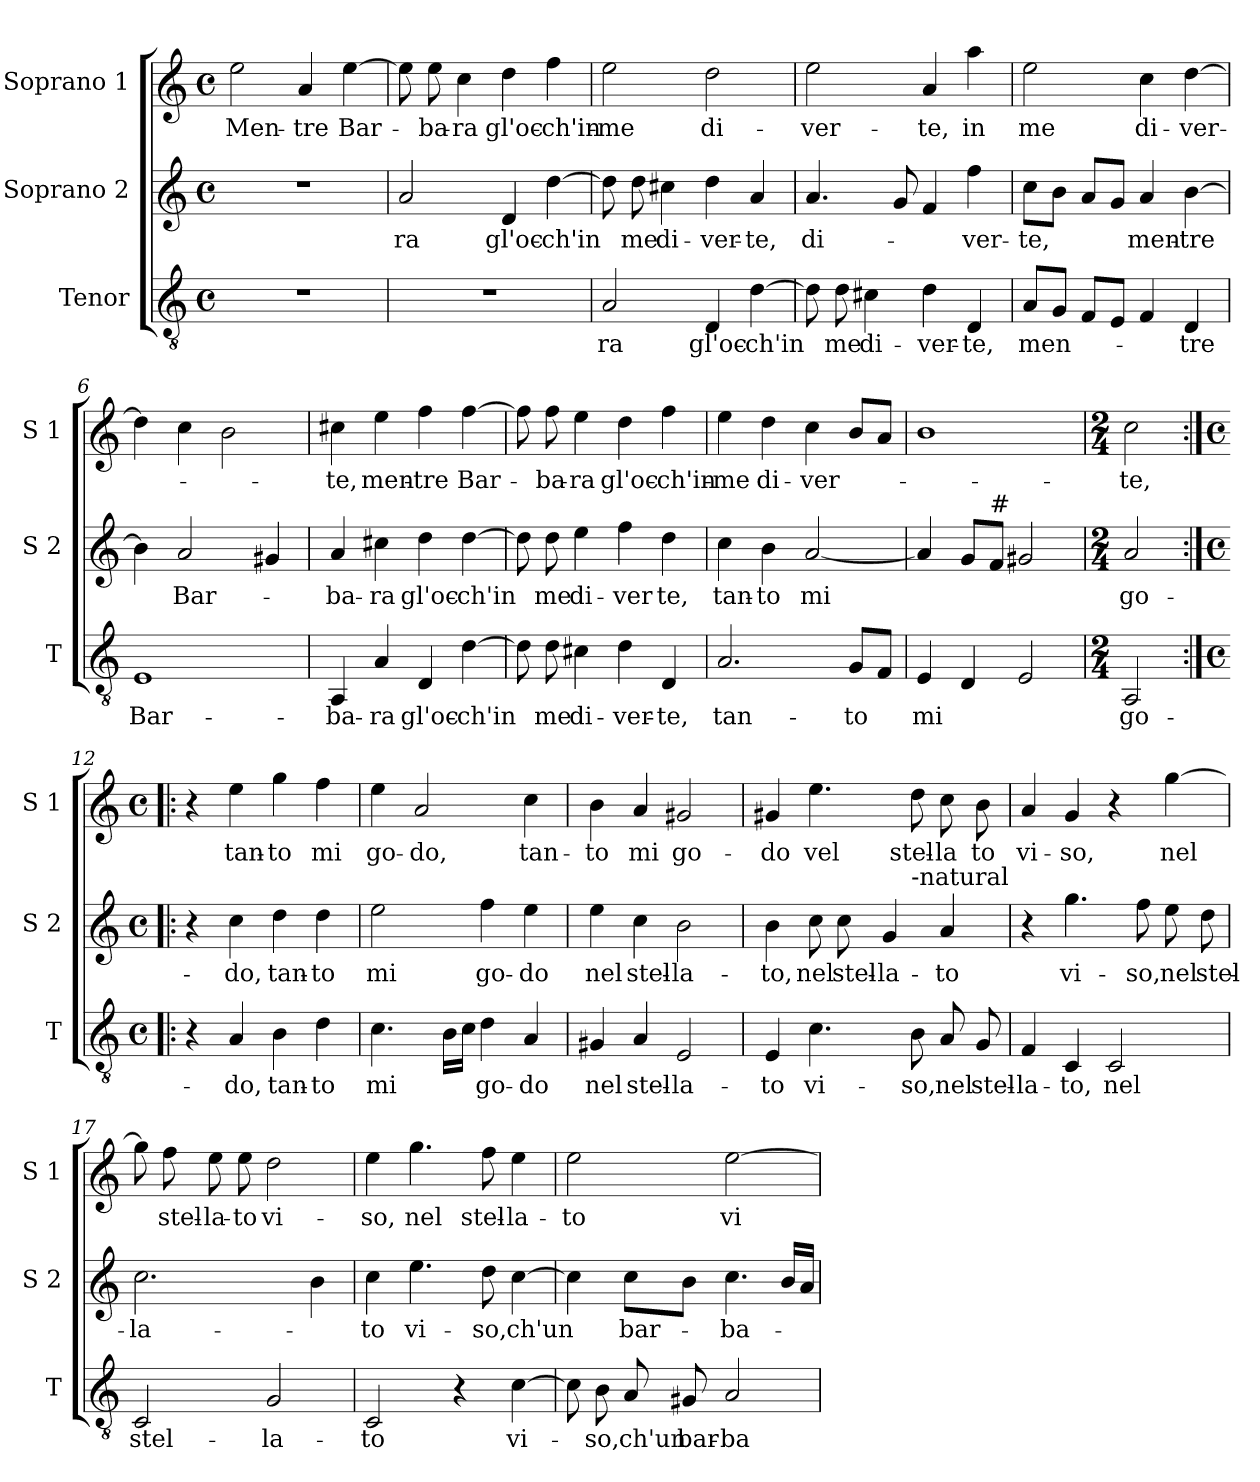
**kern	**text	**kern	**text	**kern	**text
*part3	*part3	*part2	*part2	*part1	*part1
*staff3	*staff3	*staff2	*staff2	*staff1	*staff1
*I"Tenor	*	*I"Soprano 2	*	*I"Soprano 1	*
*I'T	*	*I'S 2	*	*I'S 1	*
*clefGv2	*	*clefG2	*	*clefG2	*
*k[]	*	*k[]	*	*k[]	*
*C:	*	*C:	*	*C:	*
*M4/4	*	*M4/4	*	*M4/4	*
*met(c)	*	*met(c)	*	*met(c)	*
=1	=1	=1	=1	=1	=1
!	!	!	!	!	!LO:LY:b
1r	.	1r	.	2ee\	Men-
!	!	!	!	!	!LO:LY:b
.	.	.	.	4a/	-tre
!	!	!	!	!	!LO:LY:b
.	.	.	.	[4ee\	Bar-
=2	=2	=2	=2	=2	=2
!	!	!	!LO:LY:b	!	!
1r	.	2a/	ra	8ee\]	.
!	!	!	!	!	!LO:LY:b
.	.	.	.	8ee\	-ba-
!	!	!	!	!	!LO:LY:b
.	.	.	.	4cc\	-ra
!	!	!	!LO:LY:b	!	!LO:LY:b
.	.	4d/	gl'oc-	4dd\	gl'oc-
!	!	!	!LO:LY:b	!	!LO:LY:b
.	.	[4dd\	-ch'in	4ff\	-ch'in-
=3	=3	=3	=3	=3	=3
!	!LO:LY:b	!	!	!	!LO:LY:b
2A/	ra	8dd\]	.	2ee\	-me
!	!	!	!LO:LY:b	!	!
.	.	8dd\	me	.	.
!	!	!	!LO:LY:b	!	!
.	.	4cc#X\	di-	.	.
!	!LO:LY:b	!	!LO:LY:b	!	!LO:LY:b
4D/	gl'oc-	4dd\	-ver-	2dd\	di-
!	!LO:LY:b	!	!LO:LY:b	!	!
[4d\	-ch'in	4a/	-te,	.	.
=4	=4	=4	=4	=4	=4
!	!	!	!LO:LY:b	!	!LO:LY:b
8d\]	.	4.a/	di-	2ee\	-ver-
!	!LO:LY:b	!	!	!	!
8d\	me	.	.	.	.
!	!LO:LY:b	!	!	!	!
4c#X\	di-	.	.	.	.
.	.	8g/	.	.	.
!	!LO:LY:b	!	!	!	!LO:LY:b
4d\	-ver-	4f/	.	4a/	-te,
!	!LO:LY:b	!	!LO:LY:b	!	!LO:LY:b
4D/	-te,	4ff\	-ver-	4aa\	in
=5	=5	=5	=5	=5	=5
!	!LO:LY:b	!	!LO:LY:b	!	!LO:LY:b
8A/L	men-	8cc\L	-te,	2ee\	me
8G/J	.	8b\J	.	.	.
8F/L	.	8a/L	.	.	.
8E/J	.	8g/J	.	.	.
!	!	!	!LO:LY:b	!	!LO:LY:b
4F/	.	4a/	men-	4cc\	di-
!	!LO:LY:b	!	!LO:LY:b	!	!LO:LY:b
4D/	-tre	[4b\	-tre	[4dd\	-ver-
!!LO:LB:g=z
=6	=6	=6	=6	=6	=6
!	!LO:LY:b	!	!	!	!
1E	Bar-	4b\]	.	4dd\]	.
!	!	!	!LO:LY:b	!	!
.	.	2a/	Bar-	4cc\	.
.	.	.	.	2b\	.
.	.	4g#X/	.	.	.
=7	=7	=7	=7	=7	=7
!	!LO:LY:b	!	!LO:LY:b	!	!LO:LY:b
4AA/	-ba-	4a/	-ba-	4cc#X\	-te,
!	!LO:LY:b	!	!LO:LY:b	!	!LO:LY:b
4A/	-ra	4cc#X\	-ra	4ee\	men-
!	!LO:LY:b	!	!LO:LY:b	!	!LO:LY:b
4D/	gl'oc-	4dd\	gl'oc-	4ff\	-tre
!	!LO:LY:b	!	!LO:LY:b	!	!LO:LY:b
[4d\	-ch'in	[4dd\	-ch'in	[4ff\	Bar-
=8	=8	=8	=8	=8	=8
8d\]	.	8dd\]	.	8ff\]	.
!	!LO:LY:b	!	!LO:LY:b	!	!LO:LY:b
8d\	me	8dd\	me	8ff\	-ba-
!	!LO:LY:b	!	!LO:LY:b	!	!LO:LY:b
4c#X\	di-	4ee\	di-	4ee\	-ra
!	!LO:LY:b	!	!LO:LY:b	!	!LO:LY:b
4d\	-ver-	4ff\	-ver	4dd\	gl'oc-
!	!LO:LY:b	!	!LO:LY:b	!	!LO:LY:b
4D/	-te,	4dd\	te,	4ff\	-ch'in-
=9	=9	=9	=9	=9	=9
!	!LO:LY:b	!	!LO:LY:b	!	!LO:LY:b
2.A/	tan-	4cc\	tan-	4ee\	-me
!	!	!	!LO:LY:b	!	!LO:LY:b
.	.	4b\	-to	4dd\	di-
!	!	!	!LO:LY:b	!	!LO:LY:b
.	.	[2a/	mi	4cc\	-ver-
!	!LO:LY:b	!	!	!	!
8G/L	-to	.	.	8b/L	.
8F/J	.	.	.	8a/J	.
=10	=10	=10	=10	=10	=10
!	!LO:LY:b	!	!	!	!
4E/	mi	4a/]	.	1b	.
4D/	.	8g/L	.	.	.
!	!	!LO:TX:a:t=#	!	!	!
.	.	8f/J	.	.	.
2E/	.	2g#X/	.	.	.
=11	=11	=11	=11	=11	=11
*M2/4	*	*M2/4	*	*M2/4	*
!	!LO:LY:b	!	!LO:LY:b	!	!LO:LY:b
2AA/	go-	2a/	go-	2cc\	-te,
!!LO:LB:g=z
=12:|!|:	=12:|!|:	=12:|!|:	=12:|!|:	=12:|!|:	=12:|!|:
*M4/4	*	*M4/4	*	*M4/4	*
*met(c)	*	*met(c)	*	*met(c)	*
4r	.	4r	.	4r	.
!	!LO:LY:b	!	!LO:LY:b	!	!LO:LY:b
4A/	-do,	4cc\	-do,	4ee\	tan-
!	!LO:LY:b	!	!LO:LY:b	!	!LO:LY:b
4B\	tan-	4dd\	tan-	4gg\	-to
!	!LO:LY:b	!	!LO:LY:b	!	!LO:LY:b
4d\	-to	4dd\	-to	4ff\	mi
=13	=13	=13	=13	=13	=13
!	!LO:LY:b	!	!LO:LY:b	!	!LO:LY:b
4.c\	mi	2ee\	mi	4ee\	go-
!	!	!	!	!	!LO:LY:b
.	.	.	.	2a/	-do,
16B\LL	.	.	.	.	.
16c\JJ	.	.	.	.	.
!	!LO:LY:b	!	!LO:LY:b	!	!
4d\	go-	4ff\	go-	.	.
!	!LO:LY:b	!	!LO:LY:b	!	!LO:LY:b
4A/	-do	4ee\	-do	4cc\	tan-
=14	=14	=14	=14	=14	=14
!	!LO:LY:b	!	!LO:LY:b	!	!LO:LY:b
4G#X/	nel	4ee\	nel	4b\	-to
!	!LO:LY:b	!	!LO:LY:b	!	!LO:LY:b
4A/	stel-	4cc\	stel-	4a/	mi
!	!LO:LY:b	!	!LO:LY:b	!	!LO:LY:b
2E/	-la-	2b\	-la-	2g#X/	go-
=15	=15	=15	=15	=15	=15
!	!LO:LY:b	!	!LO:LY:b	!	!LO:LY:b
*	*	*^	*	*	*
4E/	-to	4b\	2ryy	-to,	4g#X/	-do
!	!LO:LY:b	!	!	!LO:LY:b	!	!LO:LY:b
4.c\	vi-	8cc\	.	nel	4.ee\	vel
!	!	!	!	!LO:LY:b	!	!
.	.	8cc\	.	stel-	.	.
!	!	!	!	!LO:LY:b	!	!
.	.	4g/	8ryy	-la-	.	.
!	!	!	!LO:TX:a:t=-natural	!	!	!
!	!LO:LY:b	!	!	!	!	!LO:LY:b
8B\	-so,	.	4.ryy	.	8dd\	stel-
!	!LO:LY:b	!	!	!LO:LY:b	!	!LO:LY:b
8A/	nel	4a/	.	-to	8cc\	-la
!	!LO:LY:b	!	!	!	!	!LO:LY:b
8G/	stel-	.	.	.	8b\	to
=16	=16	=16	=16	=16	=16	=16
!	!LO:LY:b	!	!	!	!	!LO:LY:b
*	*	*v	*v	*	*	*
4F/	-la-	4r	.	4a/	vi-
!	!LO:LY:b	!	!LO:LY:b	!	!LO:LY:b
4C/	-to,	4.gg\	vi-	4g/	-so,
!	!LO:LY:b	!	!	!	!
2C/	nel	.	.	4r	.
!	!	!	!LO:LY:b	!	!
.	.	8ff\	-so,	.	.
!	!	!	!LO:LY:b	!	!LO:LY:b
.	.	8ee\	nel	[4gg\	nel
!	!	!	!LO:LY:b	!	!
.	.	8dd\	stel-	.	.
!!LO:PB:g=z
=17	=17	=17	=17	=17	=17
!	!LO:LY:b	!	!LO:LY:b	!	!
2C/	stel-	2.cc\	-la-	8gg\]	.
!	!	!	!	!	!LO:LY:b
.	.	.	.	8ff\	stel-
!	!	!	!	!	!LO:LY:b
.	.	.	.	8ee\	-la-
!	!	!	!	!	!LO:LY:b
.	.	.	.	8ee\	-to
!	!LO:LY:b	!	!	!	!LO:LY:b
2G/	-la-	.	.	2dd\	vi-
.	.	4b\	.	.	.
=18	=18	=18	=18	=18	=18
!	!LO:LY:b	!	!LO:LY:b	!	!LO:LY:b
2C/	-to	4cc\	-to	4ee\	-so,
!	!	!	!LO:LY:b	!	!LO:LY:b
.	.	4.ee\	vi-	4.gg\	nel
4r	.	.	.	.	.
!	!	!	!LO:LY:b	!	!LO:LY:b
.	.	8dd\	-so,	8ff\	stel-
!	!LO:LY:b	!	!LO:LY:b	!	!LO:LY:b
[4c\	vi-	[4cc\	ch'un	4ee\	-la-
=19	=19	=19	=19	=19	=19
!	!	!	!	!	!LO:LY:b
8c\]	.	4cc\]	.	2ee\	-to
!	!LO:LY:b	!	!	!	!
8B\	-so,	.	.	.	.
!	!LO:LY:b	!	!LO:LY:b	!	!
8A/	ch'un	8cc\L	bar-	.	.
!	!LO:LY:b	!	!	!	!
8G#X/	bar-	8b\J	.	.	.
!	!LO:LY:b	!	!LO:LY:b	!	!LO:LY:b
2A/	-ba-	4.cc\	-ba-	[2ee\	vi-
.	.	16b/LL	.	.	.
.	.	16a/JJ	.	.	.
=	=	=	=	=	=
*-	*-	*-	*-	*-	*-
